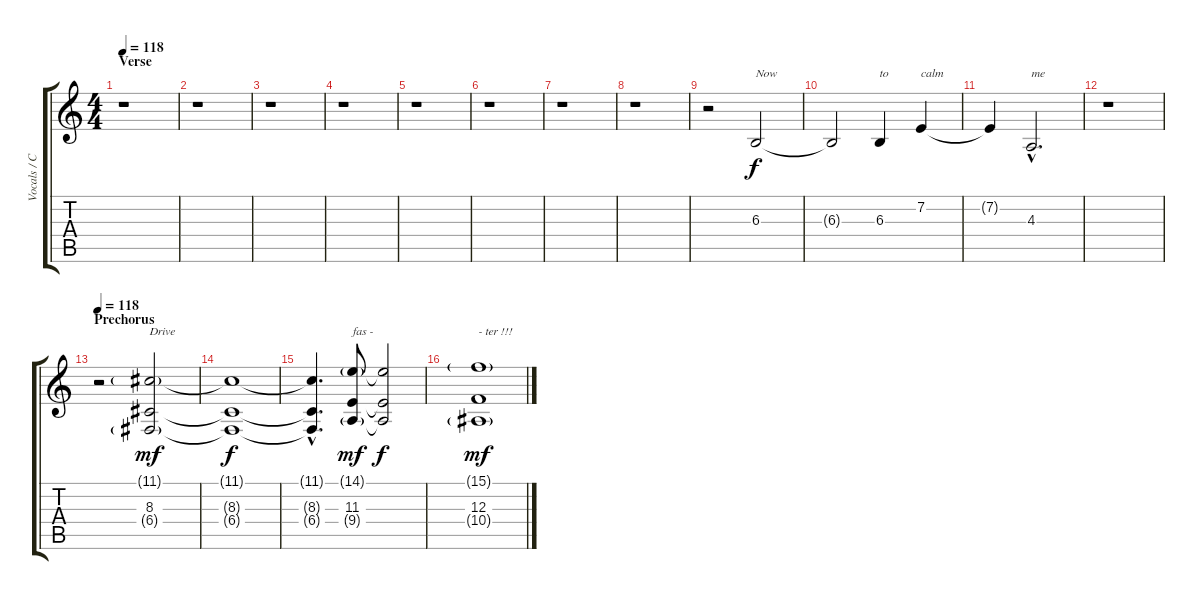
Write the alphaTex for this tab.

\track ("Vocals / Chino Moreno" "Vocals / C") {instrument fx5brightness}
\staff {score tabs}
\tuning (D4 A3 F3 C3 G2 C2) {hide}
\ts (4 4)
\section ("" "Verse")
\tempo 118
\clef g2
\ks c
r.1{dy f} |
r.1 |
r.1 |
r.1 |
r.1 |
r.1 |
r.1 |
r.1 |
r.2 6.3.2{txt "Now"} |
6.3{t}.2 6.3.4{txt "to"} 7.2.4{txt "calm"} |
7.2{t}.4 4.3{hac}.2{d txt "me"} |
r.1 |
\section ("" "Prechorus")
\tempo 118
r.2 (11.1{g} 8.3 6.4{g}).2{txt "Drive" dy mf} |
(11.1{t} 8.3{t} 6.4{t}).1{dy f} |
(11.1{hac t} 8.3{hac t} 6.4{hac t}).4{d} (14.1{g} 11.3 9.4{g}).8{txt "fas -" dy mf} (14.1{t} 11.3{t} 9.4{t}).2{dy f} |
(15.1{g} 12.3 10.4{g}).1{txt "- ter !!!" dy mf}
